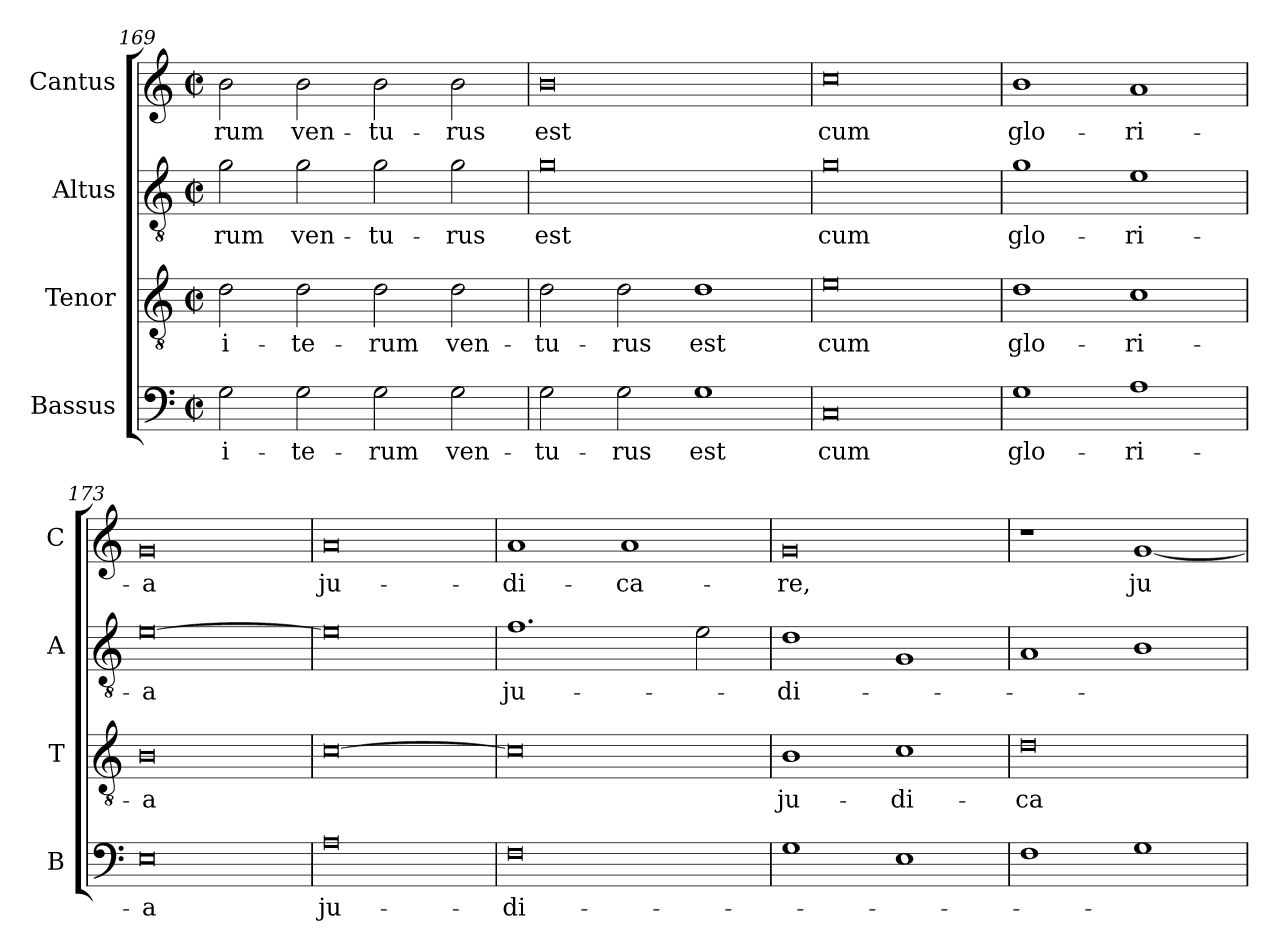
**kern	**text	**kern	**text	**kern	**text	**kern	**text
*part4	*part4	*part3	*part3	*part2	*part2	*part1	*part1
*staff4	*staff4	*staff3	*staff3	*staff2	*staff2	*staff1	*staff1
*I"Bassus	*	*I"Tenor	*	*I"Altus	*	*I"Cantus	*
*I'B	*	*I'T	*	*I'A	*	*I'C	*
*clefF4	*	*clefGv2	*	*clefGv2	*	*clefG2	*
*k[]	*	*k[]	*	*k[]	*	*k[]	*
*C:	*	*C:	*	*C:	*	*C:	*
*M2/2	*	*M2/2	*	*M2/2	*	*M2/2	*
*met(c|)	*	*met(c|)	*	*met(c|)	*	*met(c|)	*
=169	=169	=169	=169	=169	=169	=169	=169
!	!LO:LY:b	!	!	!	!	!	!
!	!	!	!LO:LY:b	!	!	!	!
!	!	!	!	!	!LO:LY:b	!	!
!	!	!	!	!	!	!	!LO:LY:b
2G\	i-	2d\	i-	2g\	-rum	2b\	-rum
!	!LO:LY:b	!	!	!	!	!	!
!	!	!	!LO:LY:b	!	!	!	!
!	!	!	!	!	!LO:LY:b	!	!
!	!	!	!	!	!	!	!LO:LY:b
2G\	-te-	2d\	-te-	2g\	ven-	2b\	ven-
!	!LO:LY:b	!	!	!	!	!	!
!	!	!	!LO:LY:b	!	!	!	!
!	!	!	!	!	!LO:LY:b	!	!
!	!	!	!	!	!	!	!LO:LY:b
2G\	-rum	2d\	-rum	2g\	-tu-	2b\	-tu-
!	!LO:LY:b	!	!	!	!	!	!
!	!	!	!LO:LY:b	!	!	!	!
!	!	!	!	!	!LO:LY:b	!	!
!	!	!	!	!	!	!	!LO:LY:b
2G\	ven-	2d\	ven-	2g\	-rus	2b\	-rus
=170	=170	=170	=170	=170	=170	=170	=170
!	!LO:LY:b	!	!	!	!	!	!
!	!	!	!LO:LY:b	!	!	!	!
!	!	!	!	!	!LO:LY:b	!	!
!	!	!	!	!	!	!	!LO:LY:b
2G\	-tu-	2d\	-tu-	0g	est	0b	est
!	!LO:LY:b	!	!	!	!	!	!
!	!	!	!LO:LY:b	!	!	!	!
2G\	-rus	2d\	-rus	.	.	.	.
!	!LO:LY:b	!	!	!	!	!	!
!	!	!	!LO:LY:b	!	!	!	!
1G	est	1d	est	.	.	.	.
=171	=171	=171	=171	=171	=171	=171	=171
!	!LO:LY:b	!	!	!	!	!	!
!	!	!	!LO:LY:b	!	!	!	!
!	!	!	!	!	!LO:LY:b	!	!
!	!	!	!	!	!	!	!LO:LY:b
0C	cum	0e	cum	0g	cum	0cc	cum
=172	=172	=172	=172	=172	=172	=172	=172
!	!LO:LY:b	!	!	!	!	!	!
!	!	!	!LO:LY:b	!	!	!	!
!	!	!	!	!	!LO:LY:b	!	!
!	!	!	!	!	!	!	!LO:LY:b
1G	glo-	1d	glo-	1g	glo-	1b	glo-
!	!LO:LY:b	!	!	!	!	!	!
!	!	!	!LO:LY:b	!	!	!	!
!	!	!	!	!	!LO:LY:b	!	!
!	!	!	!	!	!	!	!LO:LY:b
1A	-ri-	1c	-ri-	1e	-ri-	1a	-ri-
=173	=173	=173	=173	=173	=173	=173	=173
!	!LO:LY:b	!	!	!	!	!	!
!	!	!	!LO:LY:b	!	!	!	!
!	!	!	!	!	!LO:LY:b	!	!
!	!	!	!	!	!	!	!LO:LY:b
0E	-a	0B	-a	[0e	-a	0g	-a
=174	=174	=174	=174	=174	=174	=174	=174
!	!LO:LY:b	!	!	!	!	!	!
!	!	!	!	!	!	!	!LO:LY:b
0A	ju-	[0c	.	0e]	.	0a	ju-
!!LO:LB:g=z
=175	=175	=175	=175	=175	=175	=175	=175
!	!LO:LY:b	!	!	!	!	!	!
!	!	!	!	!	!LO:LY:b	!	!
!	!	!	!	!	!	!	!LO:LY:b
0F	-di-	0c]	.	1.f	ju-	1a	-di-
!	!	!	!	!	!	!	!LO:LY:b
.	.	.	.	.	.	1a	-ca-
.	.	.	.	2e\	.	.	.
=176	=176	=176	=176	=176	=176	=176	=176
!	!	!	!LO:LY:b	!	!	!	!
!	!	!	!	!	!LO:LY:b	!	!
!	!	!	!	!	!	!	!LO:LY:b
1G	.	1B	ju-	1d	-di-	0g	-re,
!	!	!	!LO:LY:b	!	!	!	!
1E	.	1c	-di-	1G	.	.	.
=177	=177	=177	=177	=177	=177	=177	=177
!	!	!	!LO:LY:b	!	!	!	!
1F	.	0d	-ca-	1A	.	1r	.
!	!	!	!	!	!	!	!LO:LY:b
1G	.	.	.	1B	.	[1g	ju-
=	=	=	=	=	=	=	=
*-	*-	*-	*-	*-	*-	*-	*-
